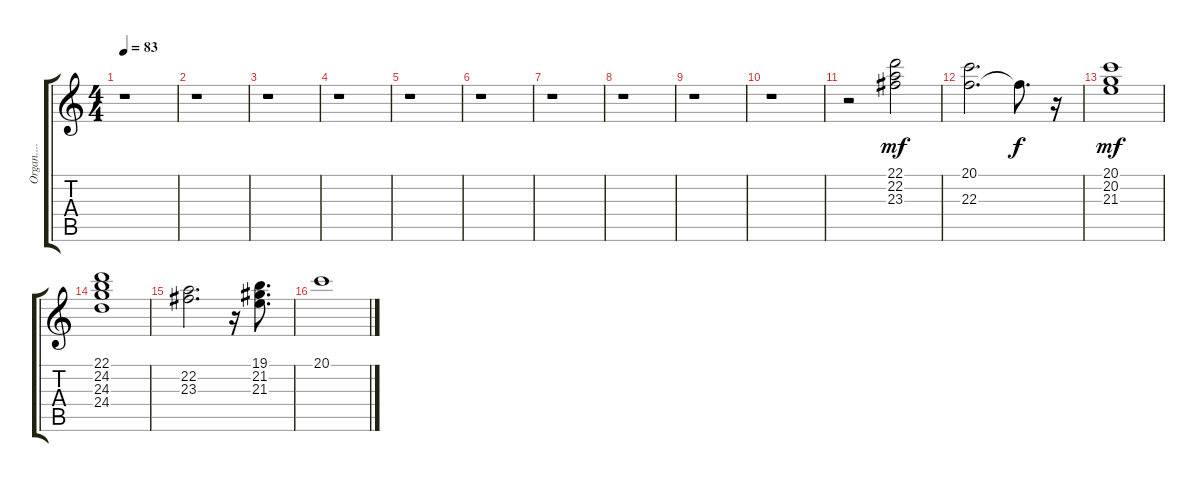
\track ("Organ....           " "Organ.... ") {instrument percussiveorgan}
\staff {score tabs}
\tuning (E4 B3 G3 D3 A2 E2) {hide}
\ts (4 4)
\tempo 83
\clef g2
\ks c
r.1{dy p} |
r.1 |
r.1 |
r.1 |
r.1 |
r.1 |
r.1 |
r.1 |
r.1 |
r.1 |
r.2 (22.1 22.2 23.3).2{dy mf} |
(20.1 22.3).2{d} 22.3{t}.8{d dy f} r.16 |
(20.1 20.2 21.3).1{dy mf} |
(22.1 24.2 24.3 24.4).1 |
(22.2 23.3).2{d} r.16 (19.1 21.2 21.3).8{d} |
20.1.1
